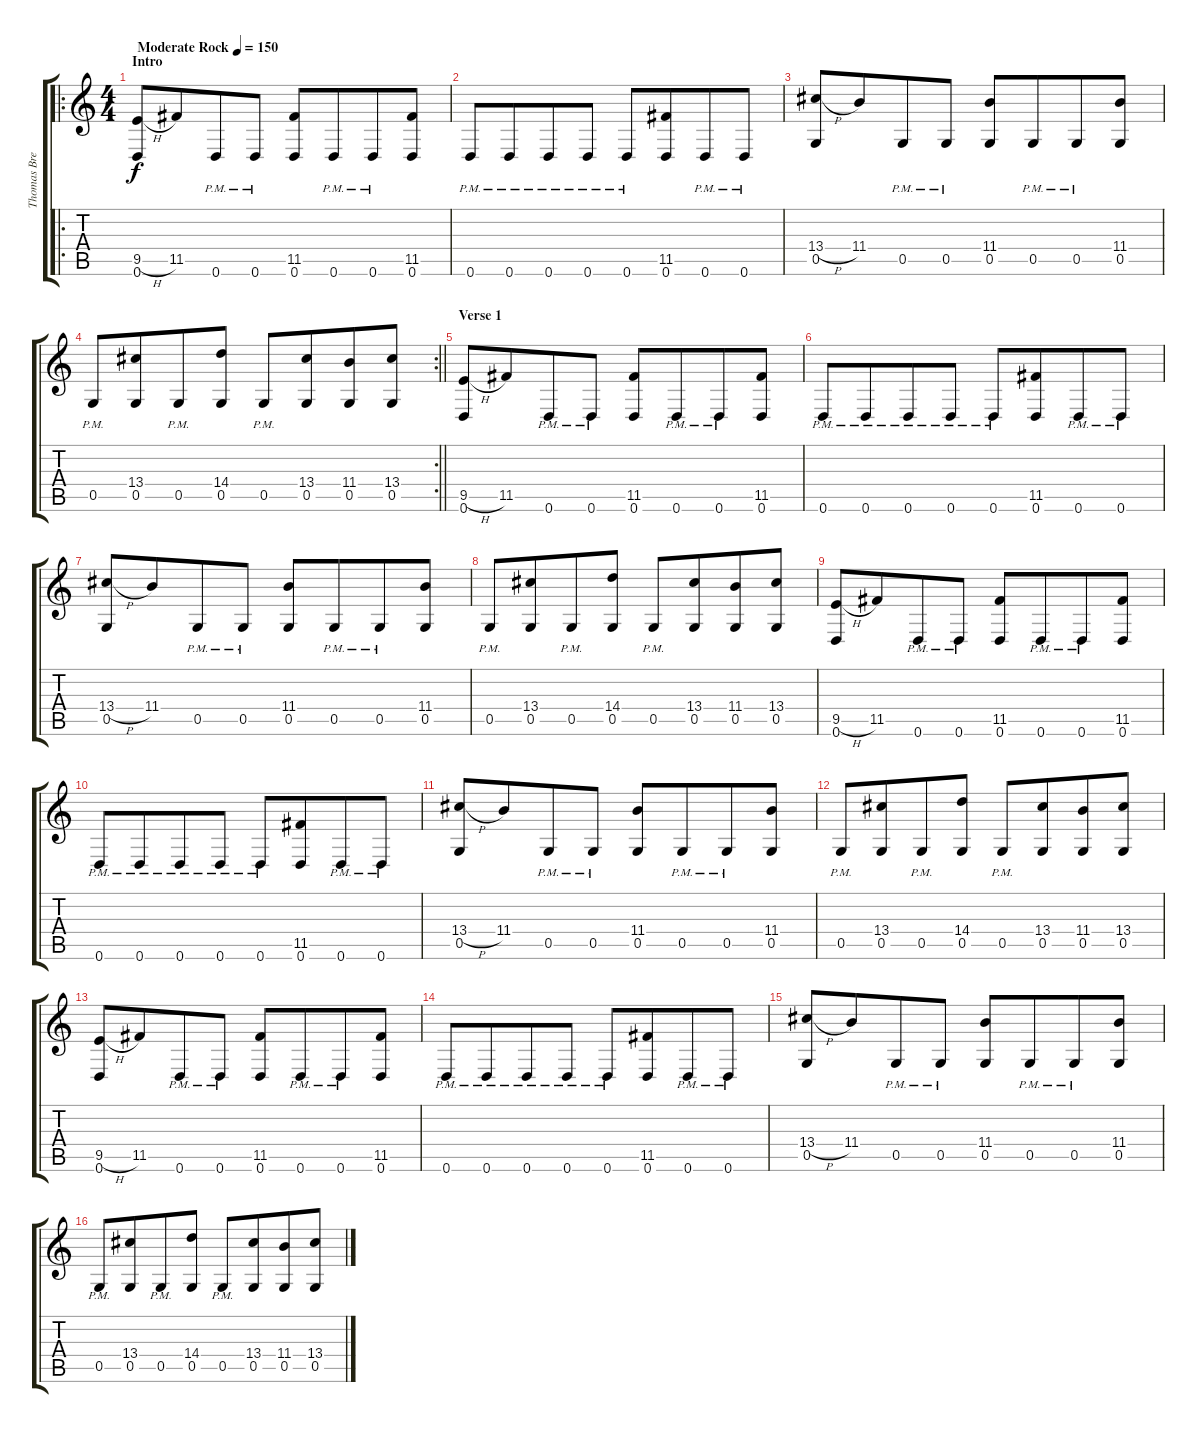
\track ("Thomas Bredahl Rythm" "Thomas Bre") {instrument distortionguitar}
\staff {score tabs}
\tuning (D4 A3 F3 C3 G2 D2) {hide}
\ro
\ts (4 4)
\section ("" "Intro")
\tempo (150 "Moderate Rock")
\clef g2
\ks c
(9.5{h} 0.6).8{dy f instrument distortionguitar} 11.5.8{beam merge} 0.6{pm}.8 0.6{pm}.8 (11.5 0.6).8 0.6{pm}.8{beam merge} 0.6{pm}.8 (11.5 0.6).8 |
0.6{pm}.8 0.6{pm}.8{beam merge} 0.6{pm}.8 0.6{pm}.8 0.6{pm}.8 (11.5 0.6).8{beam merge} 0.6{pm}.8 0.6{pm}.8 |
(13.4{h} 0.5).8 11.4.8{beam merge} 0.5{pm}.8 0.5{pm}.8 (11.4 0.5).8 0.5{pm}.8{beam merge} 0.5{pm}.8 (11.4 0.5).8 |
\rc 2
\barLineRight lightlight
0.5{pm}.8 (13.4 0.5).8{beam merge} 0.5{pm}.8 (14.4 0.5).8 0.5{pm}.8 (13.4 0.5).8{beam merge} (11.4 0.5).8 (13.4 0.5).8 |
\section ("" "Verse 1")
(9.5{h} 0.6).8 11.5.8{beam merge} 0.6{pm}.8 0.6{pm}.8 (11.5 0.6).8 0.6{pm}.8{beam merge} 0.6{pm}.8 (11.5 0.6).8 |
0.6{pm}.8 0.6{pm}.8{beam merge} 0.6{pm}.8 0.6{pm}.8 0.6{pm}.8 (11.5 0.6).8{beam merge} 0.6{pm}.8 0.6{pm}.8 |
(13.4{h} 0.5).8 11.4.8{beam merge} 0.5{pm}.8 0.5{pm}.8 (11.4 0.5).8 0.5{pm}.8{beam merge} 0.5{pm}.8 (11.4 0.5).8 |
0.5{pm}.8 (13.4 0.5).8{beam merge} 0.5{pm}.8 (14.4 0.5).8 0.5{pm}.8 (13.4 0.5).8{beam merge} (11.4 0.5).8 (13.4 0.5).8 |
(9.5{h} 0.6).8 11.5.8{beam merge} 0.6{pm}.8 0.6{pm}.8 (11.5 0.6).8 0.6{pm}.8{beam merge} 0.6{pm}.8 (11.5 0.6).8 |
0.6{pm}.8 0.6{pm}.8{beam merge} 0.6{pm}.8 0.6{pm}.8 0.6{pm}.8 (11.5 0.6).8{beam merge} 0.6{pm}.8 0.6{pm}.8 |
(13.4{h} 0.5).8 11.4.8{beam merge} 0.5{pm}.8 0.5{pm}.8 (11.4 0.5).8 0.5{pm}.8{beam merge} 0.5{pm}.8 (11.4 0.5).8 |
0.5{pm}.8 (13.4 0.5).8{beam merge} 0.5{pm}.8 (14.4 0.5).8 0.5{pm}.8 (13.4 0.5).8{beam merge} (11.4 0.5).8 (13.4 0.5).8 |
(9.5{h} 0.6).8 11.5.8{beam merge} 0.6{pm}.8 0.6{pm}.8 (11.5 0.6).8 0.6{pm}.8{beam merge} 0.6{pm}.8 (11.5 0.6).8 |
0.6{pm}.8 0.6{pm}.8{beam merge} 0.6{pm}.8 0.6{pm}.8 0.6{pm}.8 (11.5 0.6).8{beam merge} 0.6{pm}.8 0.6{pm}.8 |
(13.4{h} 0.5).8 11.4.8{beam merge} 0.5{pm}.8 0.5{pm}.8 (11.4 0.5).8 0.5{pm}.8{beam merge} 0.5{pm}.8 (11.4 0.5).8 |
0.5{pm}.8 (13.4 0.5).8{beam merge} 0.5{pm}.8 (14.4 0.5).8 0.5{pm}.8 (13.4 0.5).8{beam merge} (11.4 0.5).8 (13.4 0.5).8
